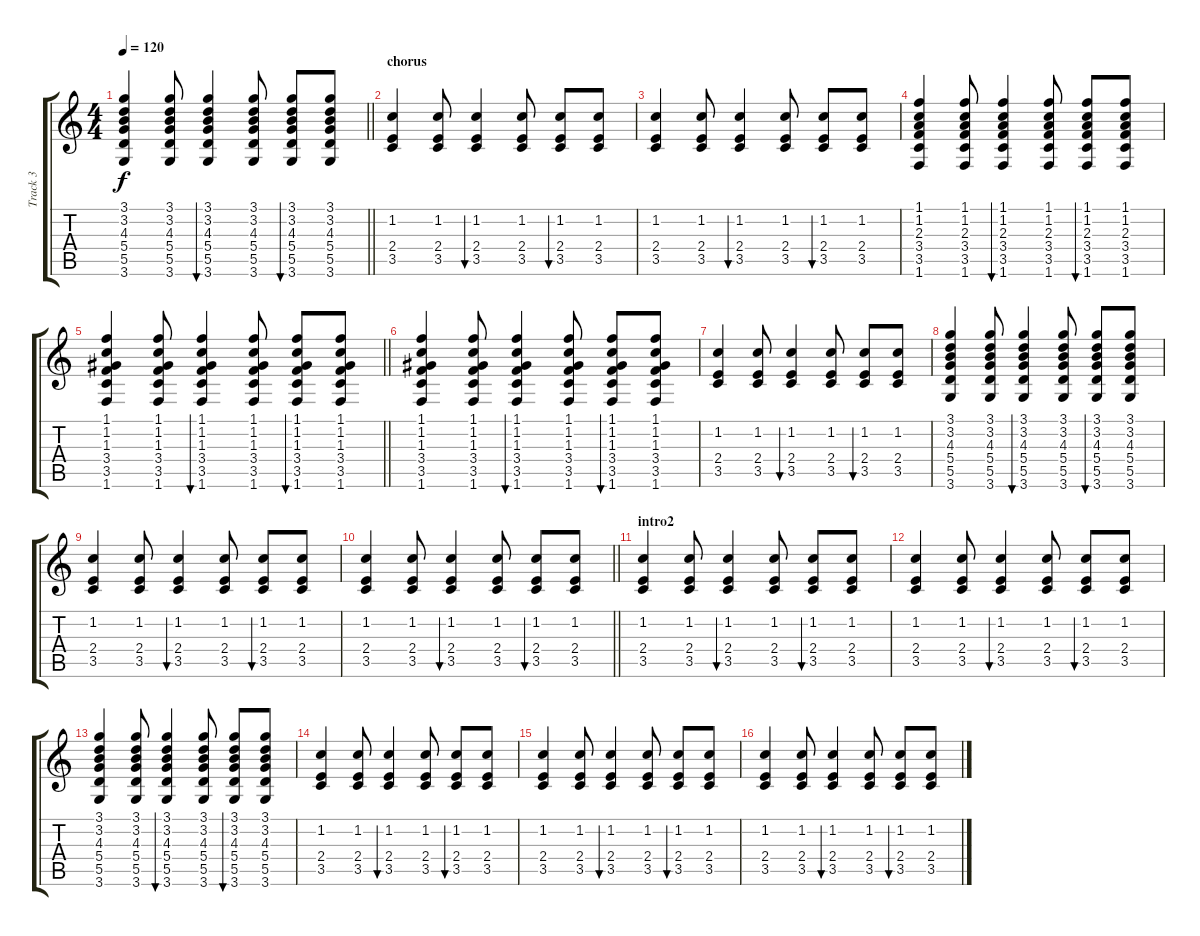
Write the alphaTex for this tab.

\track ("Track 3" "Track 3") {instrument electricguitarclean}
\staff {score tabs}
\tuning (E4 B3 G3 D3 A2 E2) {hide}
\ts (4 4)
\tempo 120
\clef g2
\barLineRight lightlight
\ks c
(3.1 3.2 4.3 5.4 5.5 3.6).4{dy f} (3.1 3.2 4.3 5.4 5.5 3.6).8 (3.1 3.2 4.3 5.4 5.5 3.6).4{bu 60} (3.1 3.2 4.3 5.4 5.5 3.6).8 (3.1 3.2 4.3 5.4 5.5 3.6).8{bu 60} (3.1 3.2 4.3 5.4 5.5 3.6).8 |
\section ("" "chorus")
(1.2 2.4 3.5).4 (1.2 2.4 3.5).8 (1.2 2.4 3.5).4{bu 60} (1.2 2.4 3.5).8 (1.2 2.4 3.5).8{bu 60} (1.2 2.4 3.5).8 |
(1.2 2.4 3.5).4 (1.2 2.4 3.5).8 (1.2 2.4 3.5).4{bu 60} (1.2 2.4 3.5).8 (1.2 2.4 3.5).8{bu 60} (1.2 2.4 3.5).8 |
(1.1 1.2 2.3 3.4 3.5 1.6).4 (1.1 1.2 2.3 3.4 3.5 1.6).8 (1.1 1.2 2.3 3.4 3.5 1.6).4{bu 60} (1.1 1.2 2.3 3.4 3.5 1.6).8 (1.1 1.2 2.3 3.4 3.5 1.6).8{bu 60} (1.1 1.2 2.3 3.4 3.5 1.6).8 |
\barLineRight lightlight
(1.1 1.2 1.3 3.4 3.5 1.6).4 (1.1 1.2 1.3 3.4 3.5 1.6).8 (1.1 1.2 1.3 3.4 3.5 1.6).4{bu 60} (1.1 1.2 1.3 3.4 3.5 1.6).8 (1.1 1.2 1.3 3.4 3.5 1.6).8{bu 60} (1.1 1.2 1.3 3.4 3.5 1.6).8 |
(1.1 1.2 1.3 3.4 3.5 1.6).4 (1.1 1.2 1.3 3.4 3.5 1.6).8 (1.1 1.2 1.3 3.4 3.5 1.6).4{bu 60} (1.1 1.2 1.3 3.4 3.5 1.6).8 (1.1 1.2 1.3 3.4 3.5 1.6).8{bu 60} (1.1 1.2 1.3 3.4 3.5 1.6).8 |
(1.2 2.4 3.5).4 (1.2 2.4 3.5).8 (1.2 2.4 3.5).4{bu 60} (1.2 2.4 3.5).8 (1.2 2.4 3.5).8{bu 60} (1.2 2.4 3.5).8 |
(3.1 3.2 4.3 5.4 5.5 3.6).4 (3.1 3.2 4.3 5.4 5.5 3.6).8 (3.1 3.2 4.3 5.4 5.5 3.6).4{bu 60} (3.1 3.2 4.3 5.4 5.5 3.6).8 (3.1 3.2 4.3 5.4 5.5 3.6).8{bu 60} (3.1 3.2 4.3 5.4 5.5 3.6).8 |
(1.2 2.4 3.5).4 (1.2 2.4 3.5).8 (1.2 2.4 3.5).4{bu 60} (1.2 2.4 3.5).8 (1.2 2.4 3.5).8{bu 60} (1.2 2.4 3.5).8 |
\barLineRight lightlight
(1.2 2.4 3.5).4 (1.2 2.4 3.5).8 (1.2 2.4 3.5).4{bu 60} (1.2 2.4 3.5).8 (1.2 2.4 3.5).8{bu 60} (1.2 2.4 3.5).8 |
\section ("" "intro2")
(1.2 2.4 3.5).4 (1.2 2.4 3.5).8 (1.2 2.4 3.5).4{bu 60} (1.2 2.4 3.5).8 (1.2 2.4 3.5).8{bu 60} (1.2 2.4 3.5).8 |
(1.2 2.4 3.5).4 (1.2 2.4 3.5).8 (1.2 2.4 3.5).4{bu 60} (1.2 2.4 3.5).8 (1.2 2.4 3.5).8{bu 60} (1.2 2.4 3.5).8 |
(3.1 3.2 4.3 5.4 5.5 3.6).4 (3.1 3.2 4.3 5.4 5.5 3.6).8 (3.1 3.2 4.3 5.4 5.5 3.6).4{bu 60} (3.1 3.2 4.3 5.4 5.5 3.6).8 (3.1 3.2 4.3 5.4 5.5 3.6).8{bu 60} (3.1 3.2 4.3 5.4 5.5 3.6).8 |
(1.2 2.4 3.5).4 (1.2 2.4 3.5).8 (1.2 2.4 3.5).4{bu 60} (1.2 2.4 3.5).8 (1.2 2.4 3.5).8{bu 60} (1.2 2.4 3.5).8 |
(1.2 2.4 3.5).4 (1.2 2.4 3.5).8 (1.2 2.4 3.5).4{bu 60} (1.2 2.4 3.5).8 (1.2 2.4 3.5).8{bu 60} (1.2 2.4 3.5).8 |
(1.2 2.4 3.5).4 (1.2 2.4 3.5).8 (1.2 2.4 3.5).4{bu 60} (1.2 2.4 3.5).8 (1.2 2.4 3.5).8{bu 60} (1.2 2.4 3.5).8
